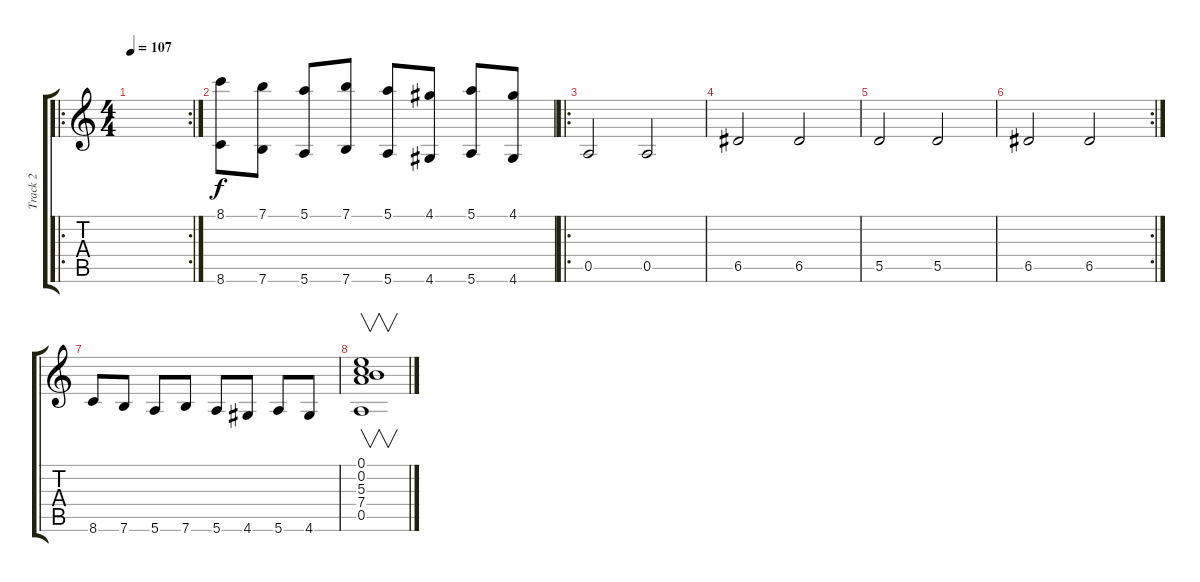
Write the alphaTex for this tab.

\track ("Track 2" "Track 2") {instrument acousticguitarnylon}
\staff {score tabs}
\tuning (E4 B3 G3 D3 A2 E2) {hide}
\ro
\rc 2
\ts (4 4)
\tempo 107
\clef g2
\ks c
|
(8.1 8.6).8 (7.1 7.6).8 (5.1 5.6).8 (7.1 7.6).8 (5.1 5.6).8 (4.1 4.6).8 (5.1 5.6).8 (4.1 4.6).8 |
\ro
0.5.2 0.5.2 |
6.5.2 6.5.2 |
5.5.2 5.5.2 |
\rc 2
6.5.2 6.5.2 |
8.6.8 7.6.8 5.6.8 7.6.8 5.6.8 4.6.8 5.6.8 4.6.8 |
(0.1 0.2 5.3 7.4 0.5).1{v}
